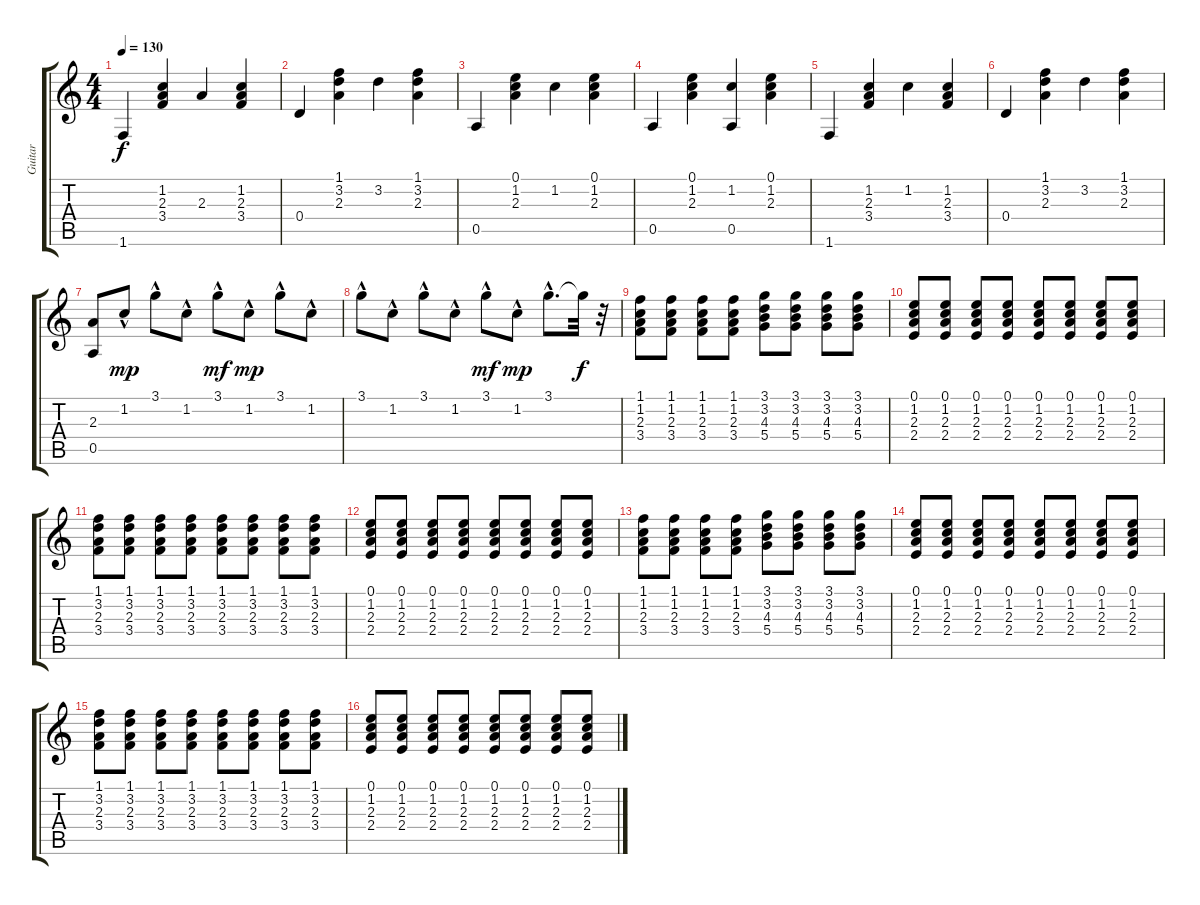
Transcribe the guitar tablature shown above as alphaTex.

\track ("Guitar" "Guitar") {instrument acousticguitarsteel}
\staff {score tabs}
\tuning (E4 B3 G3 D3 A2 E2) {hide}
\ts (4 4)
\tempo 130
\clef g2
\ks c
1.6.4{dy f} (1.2 2.3 3.4).4 2.3.4 (1.2 2.3 3.4).4 |
0.4.4 (1.1 3.2 2.3).4 3.2.4 (1.1 3.2 2.3).4 |
0.5.4 (0.1 1.2 2.3).4 1.2.4 (0.1 1.2 2.3).4 |
0.5.4 (0.1 1.2 2.3).4 (1.2 0.5).4 (0.1 1.2 2.3).4 |
1.6.4 (1.2 2.3 3.4).4 1.2.4 (1.2 2.3 3.4).4 |
0.4.4 (1.1 3.2 2.3).4 3.2.4 (1.1 3.2 2.3).4 |
(2.3 0.5).8 1.2{hac}.8{dy mp} 3.1{hac}.8 1.2{hac}.8 3.1{hac}.8{dy mf} 1.2{hac}.8{dy mp} 3.1{hac}.8 1.2{hac}.8 |
3.1{hac}.8 1.2{hac}.8 3.1{hac}.8 1.2{hac}.8 3.1{hac}.8{dy mf} 1.2{hac}.8{dy mp} 3.1{hac}.8{d} 3.1{t}.32{dy f} r.32 |
(1.1 1.2 2.3 3.4).8 (1.1 1.2 2.3 3.4).8 (1.1 1.2 2.3 3.4).8 (1.1 1.2 2.3 3.4).8 (3.1 3.2 4.3 5.4).8 (3.1 3.2 4.3 5.4).8 (3.1 3.2 4.3 5.4).8 (3.1 3.2 4.3 5.4).8 |
(0.1 1.2 2.3 2.4).8 (0.1 1.2 2.3 2.4).8 (0.1 1.2 2.3 2.4).8 (0.1 1.2 2.3 2.4).8 (0.1 1.2 2.3 2.4).8 (0.1 1.2 2.3 2.4).8 (0.1 1.2 2.3 2.4).8 (0.1 1.2 2.3 2.4).8 |
(1.1 3.2 2.3 3.4).8 (1.1 3.2 2.3 3.4).8 (1.1 3.2 2.3 3.4).8 (1.1 3.2 2.3 3.4).8 (1.1 3.2 2.3 3.4).8 (1.1 3.2 2.3 3.4).8 (1.1 3.2 2.3 3.4).8 (1.1 3.2 2.3 3.4).8 |
(0.1 1.2 2.3 2.4).8 (0.1 1.2 2.3 2.4).8 (0.1 1.2 2.3 2.4).8 (0.1 1.2 2.3 2.4).8 (0.1 1.2 2.3 2.4).8 (0.1 1.2 2.3 2.4).8 (0.1 1.2 2.3 2.4).8 (0.1 1.2 2.3 2.4).8 |
(1.1 1.2 2.3 3.4).8 (1.1 1.2 2.3 3.4).8 (1.1 1.2 2.3 3.4).8 (1.1 1.2 2.3 3.4).8 (3.1 3.2 4.3 5.4).8 (3.1 3.2 4.3 5.4).8 (3.1 3.2 4.3 5.4).8 (3.1 3.2 4.3 5.4).8 |
(0.1 1.2 2.3 2.4).8 (0.1 1.2 2.3 2.4).8 (0.1 1.2 2.3 2.4).8 (0.1 1.2 2.3 2.4).8 (0.1 1.2 2.3 2.4).8 (0.1 1.2 2.3 2.4).8 (0.1 1.2 2.3 2.4).8 (0.1 1.2 2.3 2.4).8 |
(1.1 3.2 2.3 3.4).8 (1.1 3.2 2.3 3.4).8 (1.1 3.2 2.3 3.4).8 (1.1 3.2 2.3 3.4).8 (1.1 3.2 2.3 3.4).8 (1.1 3.2 2.3 3.4).8 (1.1 3.2 2.3 3.4).8 (1.1 3.2 2.3 3.4).8 |
(0.1 1.2 2.3 2.4).8 (0.1 1.2 2.3 2.4).8 (0.1 1.2 2.3 2.4).8 (0.1 1.2 2.3 2.4).8 (0.1 1.2 2.3 2.4).8 (0.1 1.2 2.3 2.4).8 (0.1 1.2 2.3 2.4).8 (0.1 1.2 2.3 2.4).8
